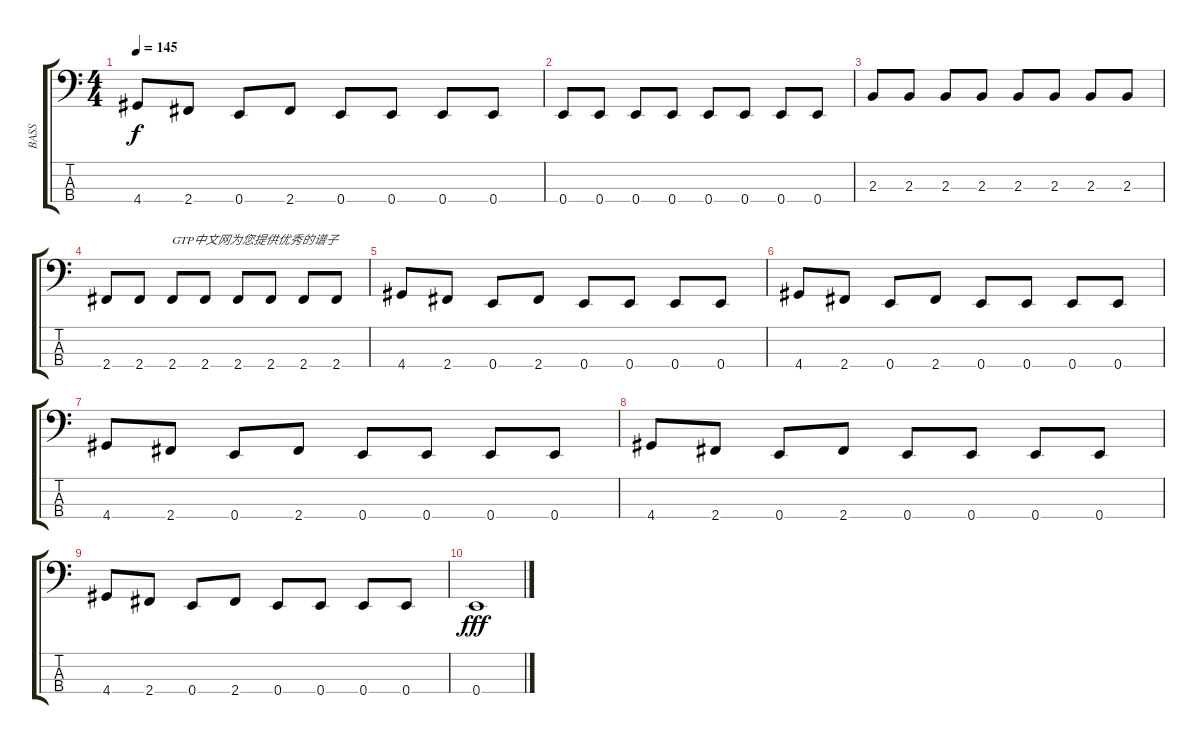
\track ("BASS" "BASS") {instrument electricbassfinger}
\staff {score tabs}
\tuning (G2 D2 A1 E1) {hide}
\ts (4 4)
\tempo 145
\clef f4
\ks c
4.4.8{dy f} 2.4.8 0.4.8 2.4.8 0.4.8 0.4.8 0.4.8 0.4.8 |
0.4.8 0.4.8 0.4.8 0.4.8 0.4.8 0.4.8 0.4.8 0.4.8 |
2.3.8 2.3.8 2.3.8 2.3.8 2.3.8 2.3.8 2.3.8 2.3.8 |
2.4.8 2.4.8 2.4.8{txt "GTP中文网为您提供优秀的谱子"} 2.4.8 2.4.8 2.4.8 2.4.8 2.4.8 |
4.4.8 2.4.8 0.4.8 2.4.8 0.4.8 0.4.8 0.4.8 0.4.8 |
4.4.8 2.4.8 0.4.8 2.4.8 0.4.8 0.4.8 0.4.8 0.4.8 |
4.4.8 2.4.8 0.4.8 2.4.8 0.4.8 0.4.8 0.4.8 0.4.8 |
4.4.8 2.4.8 0.4.8 2.4.8 0.4.8 0.4.8 0.4.8 0.4.8 |
4.4.8 2.4.8 0.4.8 2.4.8 0.4.8 0.4.8 0.4.8 0.4.8 |
0.4.1{dy fff}
